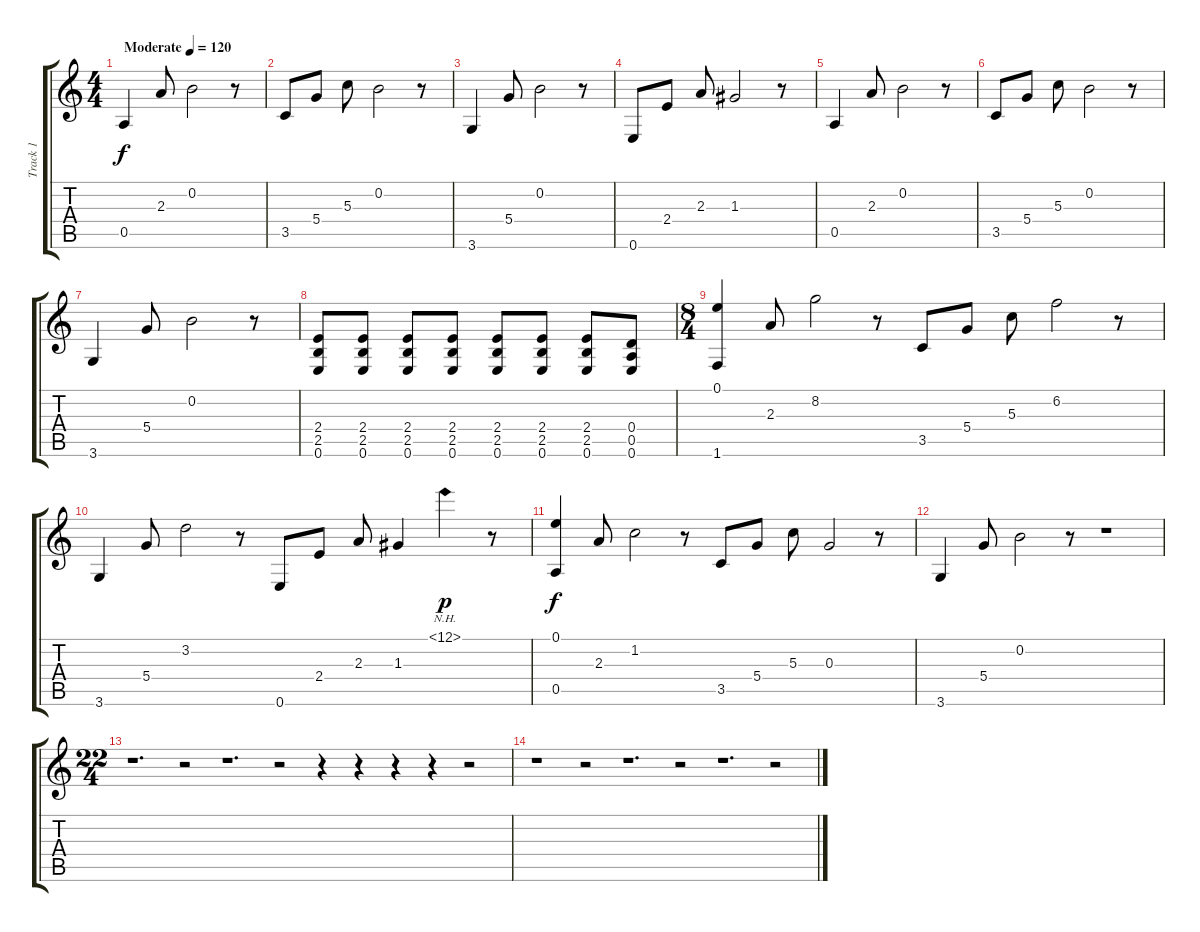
\track ("Track 1" "Track 1") {instrument acousticguitarsteel}
\staff {score tabs}
\tuning (E4 B3 G3 D3 A2 E2) {hide}
\ts (4 4)
\tempo (120 "Moderate")
\clef g2
\ks c
0.5.4{dy f instrument acousticguitarsteel} 2.3.8 0.2.2 r.8 |
3.5.8 5.4.8 5.3.8 0.2.2 r.8 |
3.6.4 5.4.8 0.2.2 r.8 |
0.6.8 2.4.8 2.3.8 1.3.2 r.8 |
0.5.4 2.3.8 0.2.2 r.8 |
3.5.8 5.4.8 5.3.8 0.2.2 r.8 |
3.6.4 5.4.8 0.2.2 r.8 |
(2.4 2.5 0.6).8 (2.4 2.5 0.6).8 (2.4 2.5 0.6).8 (2.4 2.5 0.6).8 (2.4 2.5 0.6).8 (2.4 2.5 0.6).8 (2.4 2.5 0.6).8 (0.4 0.5 0.6).8 |
\ts (8 4)
(0.1 1.6).4 2.3.8 8.2.2 r.8 3.5.8 5.4.8 5.3.8 6.2.2 r.8 |
3.6.4 5.4.8 3.2.2 r.8 0.6.8 2.4.8 2.3.8 1.3.4 12.1{nh}.4{dy p} r.8 |
(0.1 0.5).4{dy f} 2.3.8 1.2.2 r.8 3.5.8 5.4.8 5.3.8 0.3.2 r.8 |
3.6.4 5.4.8 0.2.2 r.8 r.1 |
\ts (22 4)
r.1{d} r.2 r.1{d} r.2 r.4 r.4 r.4 r.4 r.2 |
r.1 r.2 r.1{d} r.2 r.1{d} r.2
